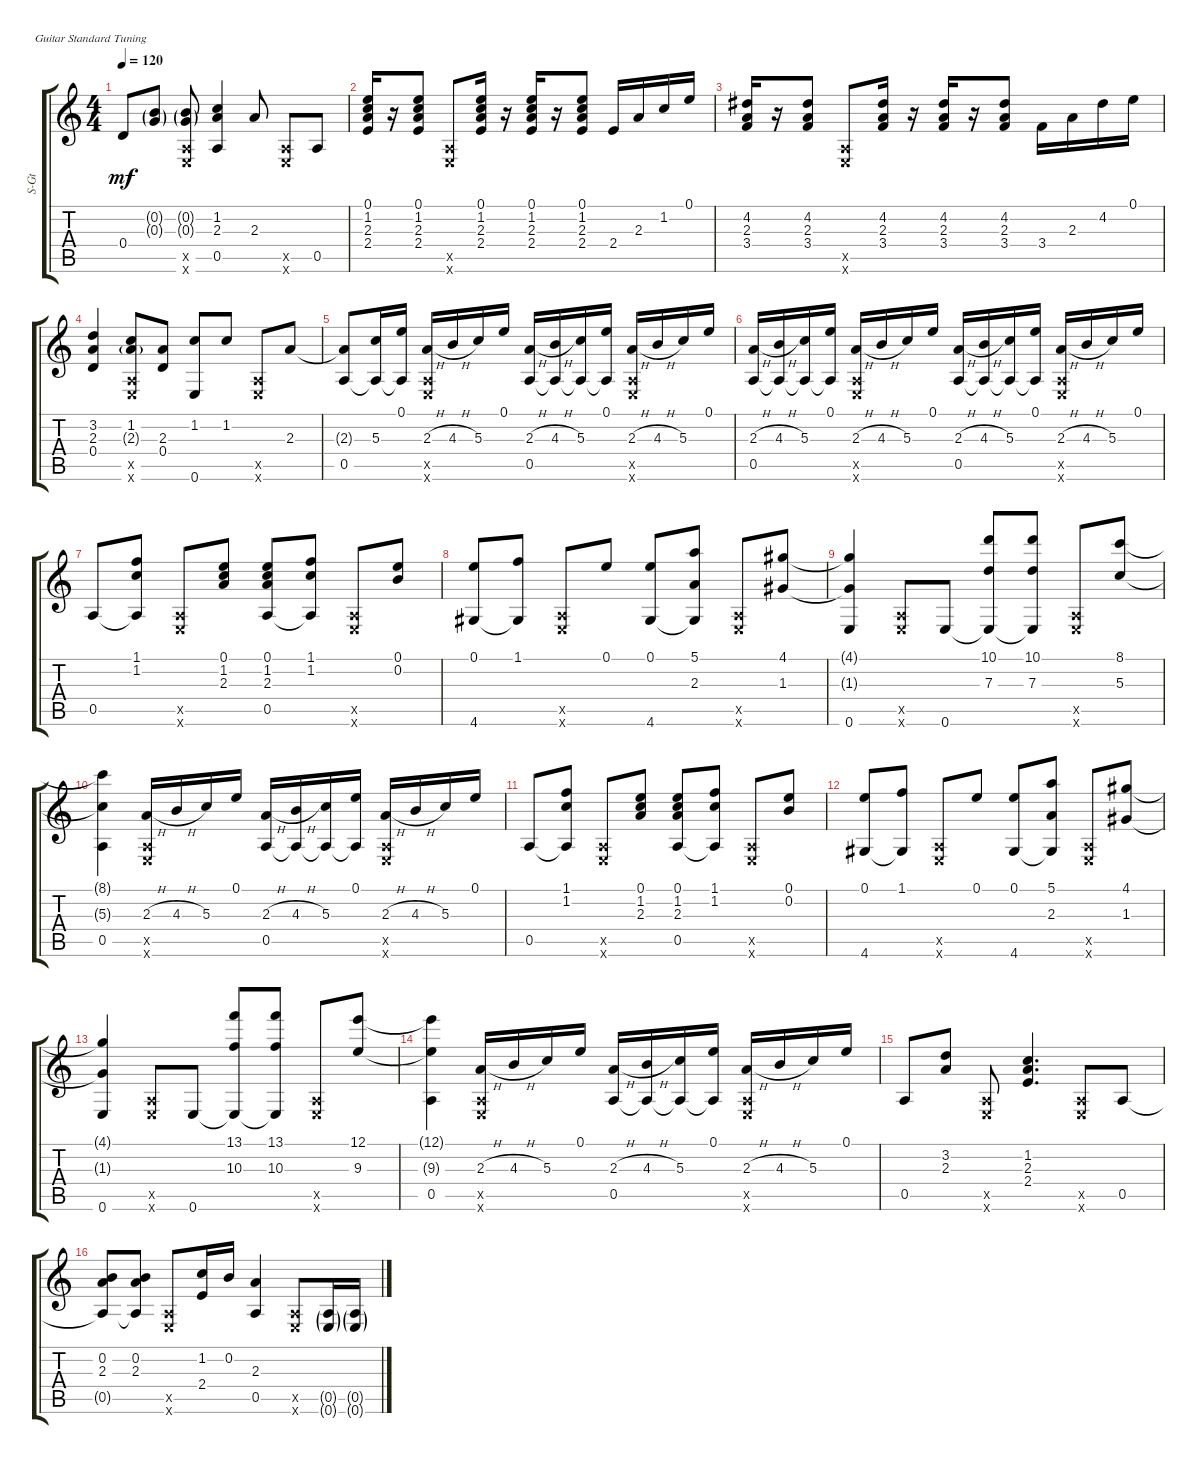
\defaultSystemsLayout 4
\track ("Steel Guitar" "S-Gt") {instrument acousticguitarsteel}
\staff {score tabs}
\tuning (E4 B3 G3 D3 A2 E2)
\ts (4 4)
\tempo 120
\clef g2
\ks aminor
0.4{t}.8{dy mf} (0.2{g} 0.3{g}).8 (0.2{g} 0.3{g} 0.5{x} 0.6{x}).8 (0.5 2.3 1.2).4 2.3.8 (0.6{x} 0.5{x}).8 0.5.8 |
(2.4 2.3 1.2 0.1).16 r.16 (2.4 2.3 1.2 0.1).8 (0.5{x} 0.6{x}).8 (2.4 2.3 1.2 0.1).16 r.16 (0.1 1.2 2.3 2.4).16 r.16 (2.4 2.3 1.2 0.1).8 2.4.16 2.3.16 1.2.16 0.1.16 |
(3.4 2.3 4.2).16 r.16 (4.2 2.3 3.4).8 (0.5{x} 0.6{x}).8 (3.4 2.3 4.2).16 r.16 (4.2 2.3 3.4).16 r.16 (3.4 2.3 4.2).8 3.4.16 2.3.16 4.2.16 0.1.16 |
(3.2 2.3 0.4).4 (1.2 2.3{g} 0.5{x} 0.6{x}).8 (2.3 0.4).8 (0.6 1.2).8 1.2.8 (0.6{x} 0.5{x}).8 2.3.8 |
(2.3{t} 0.5).8 (5.3 0.5{t}).16 (0.1 0.5{t}).16 (0.5{x} 0.6{x} 2.3{h}).16 4.3{h}.16 5.3.16 0.1.16 (0.5 2.3{h}).16 (4.3{h} 0.5{t}).16 (5.3 0.5{t}).16 (0.1 0.5{t}).16 (0.5{x} 0.6{x} 2.3{h}).16 4.3{h}.16 5.3.16 0.1.16 |
(2.3{h} 0.5).16 (4.3{h} 0.5{t}).16 (5.3 0.5{t}).16 (0.1 0.5{t}).16 (2.3{h} 0.5{x} 0.6{x}).16 4.3{h}.16 5.3.16 0.1.16 (2.3{h} 0.5).16 (4.3{h} 0.5{t}).16 (5.3 0.5{t}).16 (0.1 0.5{t}).16 (2.3{h} 0.6{x} 0.5{x}).16 4.3{h}.16 5.3.16 0.1.16 |
0.5.8 (0.5{t} 1.1 1.2).8 (0.6{x} 0.5{x}).8 (2.3 1.2 0.1).8 (0.1 1.2 2.3 0.5).8 (0.5{t} 1.2 1.1).8 (0.6{x} 0.5{x}).8 (0.1 0.2).8 |
(0.1 4.6).8 (1.1 4.6{t}).8 (0.6{x} 0.5{x}).8 0.1.8 (0.1 4.6).8 (4.6{t} 2.3 5.1).8 (0.5{x} 0.6{x}).8 (1.3 4.1).8 |
(4.1{t} 1.3{t} 0.6).4 (0.6{x} 0.5{x}).8 0.6.8 (10.1 7.3 0.6{t}).8 (7.3 10.1 0.6{t}).8 (0.6{x} 0.5{x}).8 (8.1 5.3).8 |
(5.3{t} 8.1{t} 0.5).4 (0.5{x} 0.6{x} 2.3{h}).16 4.3{h}.16 5.3.16 0.1.16 (2.3{h} 0.5).16 (4.3{h} 0.5{t}).16 (5.3 0.5{t}).16 (0.1 0.5{t}).16 (0.5{x} 0.6{x} 2.3{h}).16 4.3{h}.16 5.3.16 0.1.16 |
0.5.8 (0.5{t} 1.1 1.2).8 (0.6{x} 0.5{x}).8 (2.3 1.2 0.1).8 (0.1 1.2 2.3 0.5).8 (0.5{t} 1.2 1.1).8 (0.6{x} 0.5{x}).8 (0.1 0.2).8 |
(0.1 4.6).8 (1.1 4.6{t}).8 (0.6{x} 0.5{x}).8 0.1.8 (0.1 4.6).8 (4.6{t} 2.3 5.1).8 (0.5{x} 0.6{x}).8 (1.3 4.1).8 |
(4.1{t} 1.3{t} 0.6).4 (0.6{x} 0.5{x}).8 0.6.8 (13.1 10.3 0.6{t}).8 (10.3 13.1 0.6{t}).8 (0.6{x} 0.5{x}).8 (12.1 9.3).8 |
(9.3{t} 12.1{t} 0.5).4 (0.5{x} 0.6{x} 2.3{h}).16 4.3{h}.16 5.3.16 0.1.16 (2.3{h} 0.5).16 (4.3{h} 0.5{t}).16 (5.3 0.5{t}).16 (0.1 0.5{t}).16 (0.5{x} 0.6{x} 2.3{h}).16 4.3{h}.16 5.3.16 0.1.16 |
0.5.8 (2.3 3.2).8 (0.5{x} 0.6{x}).8 (2.4 2.3 1.2).4{d} (0.5{x} 0.6{x}).8 0.5.8 |
(2.3 0.2 0.5{t}).8 (0.2 2.3 0.5{t}).8 (0.5{x} 0.6{x}).8 (2.4 1.2).16 0.2.16 (2.3 0.5).4 (0.5{x} 0.6{x}).8 (0.6{g} 0.5{g}).16 (0.6{g} 0.5{g}).16
